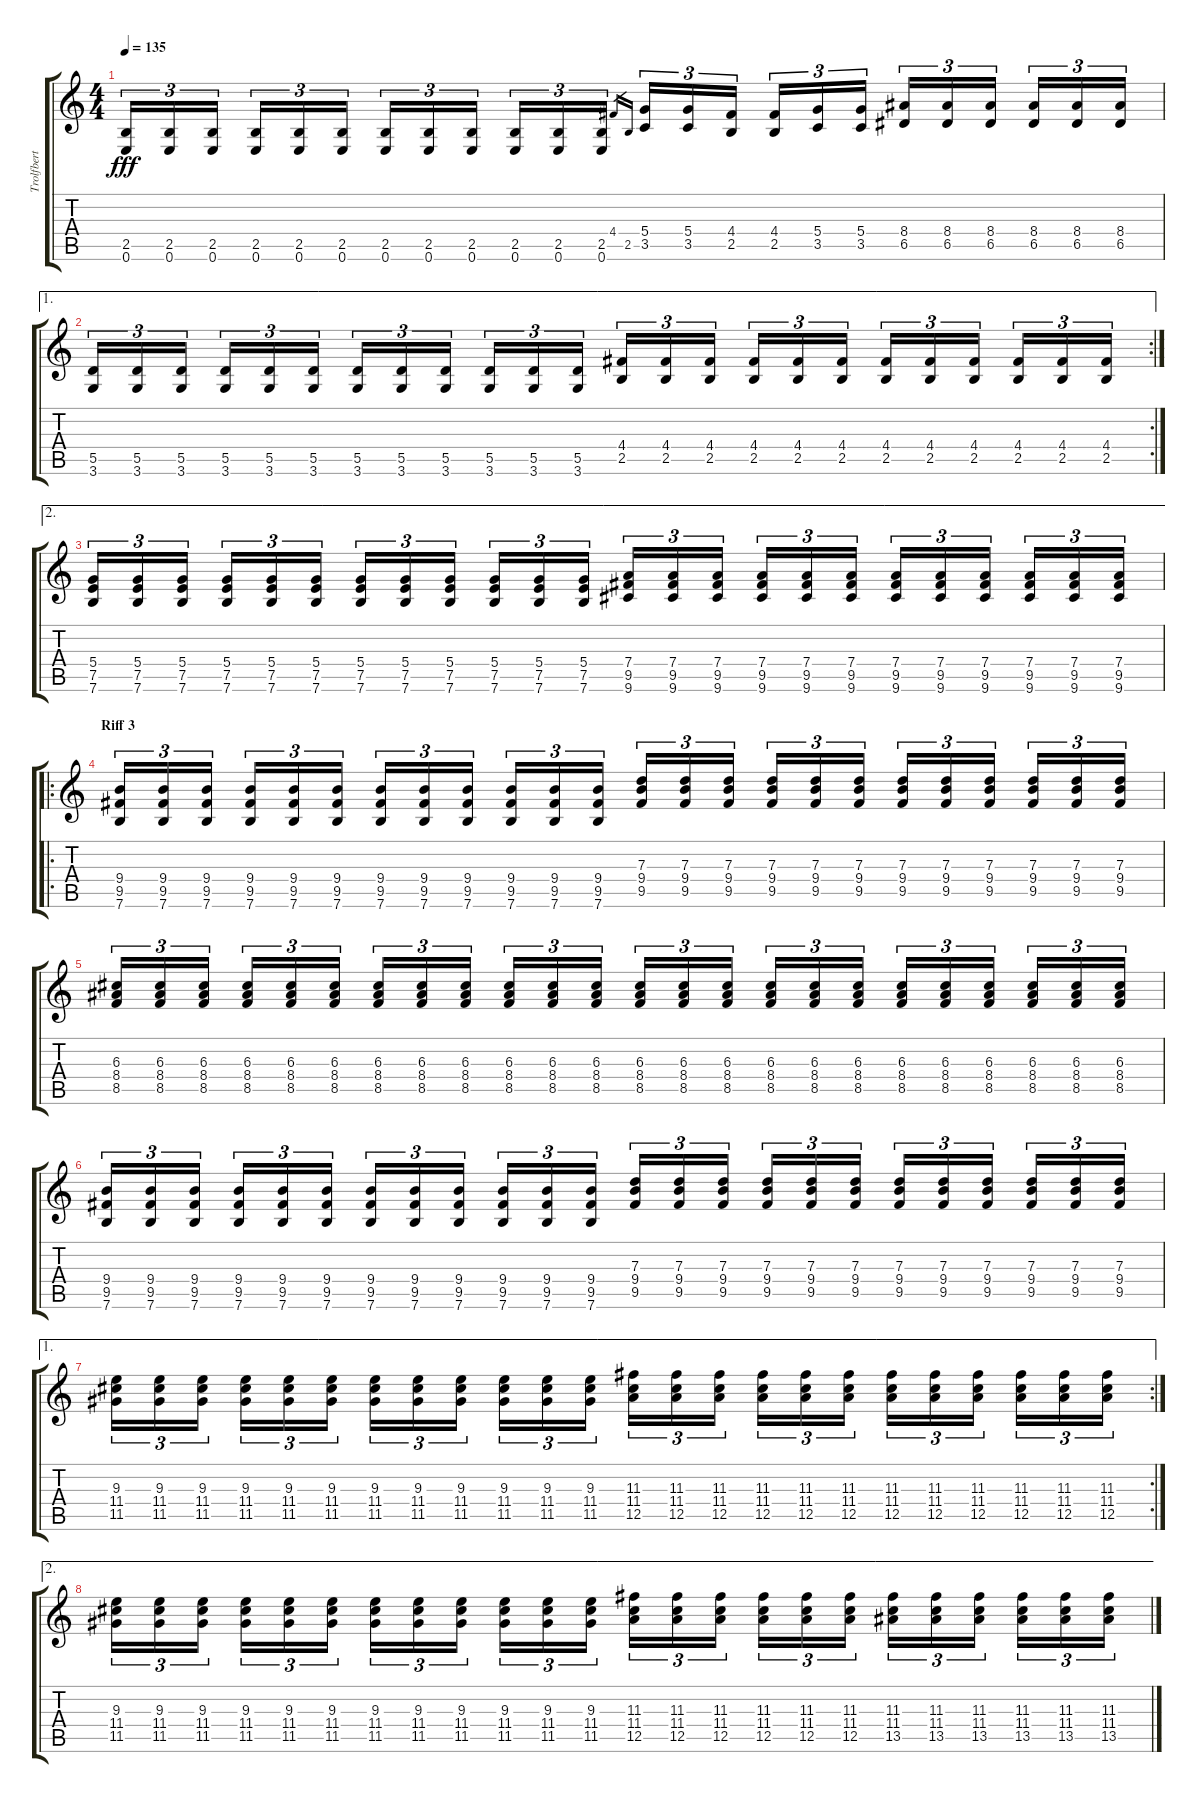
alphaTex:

\track ("Trolfbert Guitar 1" "Trolfbert ") {instrument distortionguitar}
\staff {score tabs}
\tuning (E4 B3 G3 D3 A2 E2) {hide}
\ts (4 4)
\tempo 135
\clef g2
\ks c
(2.5 0.6).16{tu (3 2) dy fff} (2.5 0.6).16{tu (3 2)} (2.5 0.6).16{tu (3 2)} (2.5 0.6).16{tu (3 2)} (2.5 0.6).16{tu (3 2)} (2.5 0.6).16{tu (3 2)} (2.5 0.6).16{tu (3 2)} (2.5 0.6).16{tu (3 2)} (2.5 0.6).16{tu (3 2)} (2.5 0.6).16{tu (3 2)} (2.5 0.6).16{tu (3 2)} (2.5 0.6).16{tu (3 2)} 4.4.16{gr} 2.5.16{gr} (5.4 3.5).16{tu (3 2)} (5.4 3.5).16{tu (3 2)} (4.4 2.5).16{tu (3 2)} (4.4 2.5).16{tu (3 2)} (5.4 3.5).16{tu (3 2)} (5.4 3.5).16{tu (3 2)} (8.4 6.5).16{tu (3 2)} (8.4 6.5).16{tu (3 2)} (8.4 6.5).16{tu (3 2)} (8.4 6.5).16{tu (3 2)} (8.4 6.5).16{tu (3 2)} (8.4 6.5).16{tu (3 2)} |
\ae 1
\rc 2
(5.5 3.6).16{tu (3 2)} (5.5 3.6).16{tu (3 2)} (5.5 3.6).16{tu (3 2)} (5.5 3.6).16{tu (3 2)} (5.5 3.6).16{tu (3 2)} (5.5 3.6).16{tu (3 2)} (5.5 3.6).16{tu (3 2)} (5.5 3.6).16{tu (3 2)} (5.5 3.6).16{tu (3 2)} (5.5 3.6).16{tu (3 2)} (5.5 3.6).16{tu (3 2)} (5.5 3.6).16{tu (3 2)} (4.4 2.5).16{tu (3 2)} (4.4 2.5).16{tu (3 2)} (4.4 2.5).16{tu (3 2)} (4.4 2.5).16{tu (3 2)} (4.4 2.5).16{tu (3 2)} (4.4 2.5).16{tu (3 2)} (4.4 2.5).16{tu (3 2)} (4.4 2.5).16{tu (3 2)} (4.4 2.5).16{tu (3 2)} (4.4 2.5).16{tu (3 2)} (4.4 2.5).16{tu (3 2)} (4.4 2.5).16{tu (3 2)} |
\ae 2
(5.4 7.5 7.6).16{tu (3 2)} (5.4 7.5 7.6).16{tu (3 2)} (5.4 7.5 7.6).16{tu (3 2)} (5.4 7.5 7.6).16{tu (3 2)} (5.4 7.5 7.6).16{tu (3 2)} (5.4 7.5 7.6).16{tu (3 2)} (5.4 7.5 7.6).16{tu (3 2)} (5.4 7.5 7.6).16{tu (3 2)} (5.4 7.5 7.6).16{tu (3 2)} (5.4 7.5 7.6).16{tu (3 2)} (5.4 7.5 7.6).16{tu (3 2)} (5.4 7.5 7.6).16{tu (3 2)} (7.4 9.5 9.6).16{tu (3 2)} (7.4 9.5 9.6).16{tu (3 2)} (7.4 9.5 9.6).16{tu (3 2)} (7.4 9.5 9.6).16{tu (3 2)} (7.4 9.5 9.6).16{tu (3 2)} (7.4 9.5 9.6).16{tu (3 2)} (7.4 9.5 9.6).16{tu (3 2)} (7.4 9.5 9.6).16{tu (3 2)} (7.4 9.5 9.6).16{tu (3 2)} (7.4 9.5 9.6).16{tu (3 2)} (7.4 9.5 9.6).16{tu (3 2)} (7.4 9.5 9.6).16{tu (3 2)} |
\ro
\section ("" "Riff 3")
(9.4 9.5 7.6).16{tu (3 2)} (9.4 9.5 7.6).16{tu (3 2)} (9.4 9.5 7.6).16{tu (3 2)} (9.4 9.5 7.6).16{tu (3 2)} (9.4 9.5 7.6).16{tu (3 2)} (9.4 9.5 7.6).16{tu (3 2)} (9.4 9.5 7.6).16{tu (3 2)} (9.4 9.5 7.6).16{tu (3 2)} (9.4 9.5 7.6).16{tu (3 2)} (9.4 9.5 7.6).16{tu (3 2)} (9.4 9.5 7.6).16{tu (3 2)} (9.4 9.5 7.6).16{tu (3 2)} (7.3 9.4 9.5).16{tu (3 2)} (7.3 9.4 9.5).16{tu (3 2)} (7.3 9.4 9.5).16{tu (3 2)} (7.3 9.4 9.5).16{tu (3 2)} (7.3 9.4 9.5).16{tu (3 2)} (7.3 9.4 9.5).16{tu (3 2)} (7.3 9.4 9.5).16{tu (3 2)} (7.3 9.4 9.5).16{tu (3 2)} (7.3 9.4 9.5).16{tu (3 2)} (7.3 9.4 9.5).16{tu (3 2)} (7.3 9.4 9.5).16{tu (3 2)} (7.3 9.4 9.5).16{tu (3 2)} |
(6.3 8.4 8.5).16{tu (3 2)} (6.3 8.4 8.5).16{tu (3 2)} (6.3 8.4 8.5).16{tu (3 2)} (6.3 8.4 8.5).16{tu (3 2)} (6.3 8.4 8.5).16{tu (3 2)} (6.3 8.4 8.5).16{tu (3 2)} (6.3 8.4 8.5).16{tu (3 2)} (6.3 8.4 8.5).16{tu (3 2)} (6.3 8.4 8.5).16{tu (3 2)} (6.3 8.4 8.5).16{tu (3 2)} (6.3 8.4 8.5).16{tu (3 2)} (6.3 8.4 8.5).16{tu (3 2)} (6.3 8.4 8.5).16{tu (3 2)} (6.3 8.4 8.5).16{tu (3 2)} (6.3 8.4 8.5).16{tu (3 2)} (6.3 8.4 8.5).16{tu (3 2)} (6.3 8.4 8.5).16{tu (3 2)} (6.3 8.4 8.5).16{tu (3 2)} (6.3 8.4 8.5).16{tu (3 2)} (6.3 8.4 8.5).16{tu (3 2)} (6.3 8.4 8.5).16{tu (3 2)} (6.3 8.4 8.5).16{tu (3 2)} (6.3 8.4 8.5).16{tu (3 2)} (6.3 8.4 8.5).16{tu (3 2)} |
(9.4 9.5 7.6).16{tu (3 2)} (9.4 9.5 7.6).16{tu (3 2)} (9.4 9.5 7.6).16{tu (3 2)} (9.4 9.5 7.6).16{tu (3 2)} (9.4 9.5 7.6).16{tu (3 2)} (9.4 9.5 7.6).16{tu (3 2)} (9.4 9.5 7.6).16{tu (3 2)} (9.4 9.5 7.6).16{tu (3 2)} (9.4 9.5 7.6).16{tu (3 2)} (9.4 9.5 7.6).16{tu (3 2)} (9.4 9.5 7.6).16{tu (3 2)} (9.4 9.5 7.6).16{tu (3 2)} (7.3 9.4 9.5).16{tu (3 2)} (7.3 9.4 9.5).16{tu (3 2)} (7.3 9.4 9.5).16{tu (3 2)} (7.3 9.4 9.5).16{tu (3 2)} (7.3 9.4 9.5).16{tu (3 2)} (7.3 9.4 9.5).16{tu (3 2)} (7.3 9.4 9.5).16{tu (3 2)} (7.3 9.4 9.5).16{tu (3 2)} (7.3 9.4 9.5).16{tu (3 2)} (7.3 9.4 9.5).16{tu (3 2)} (7.3 9.4 9.5).16{tu (3 2)} (7.3 9.4 9.5).16{tu (3 2)} |
\ae 1
\rc 2
(9.3 11.4 11.5).16{tu (3 2)} (9.3 11.4 11.5).16{tu (3 2)} (9.3 11.4 11.5).16{tu (3 2)} (9.3 11.4 11.5).16{tu (3 2)} (9.3 11.4 11.5).16{tu (3 2)} (9.3 11.4 11.5).16{tu (3 2)} (9.3 11.4 11.5).16{tu (3 2)} (9.3 11.4 11.5).16{tu (3 2)} (9.3 11.4 11.5).16{tu (3 2)} (9.3 11.4 11.5).16{tu (3 2)} (9.3 11.4 11.5).16{tu (3 2)} (9.3 11.4 11.5).16{tu (3 2)} (11.3 11.4 12.5).16{tu (3 2)} (11.3 11.4 12.5).16{tu (3 2)} (11.3 11.4 12.5).16{tu (3 2)} (11.3 11.4 12.5).16{tu (3 2)} (11.3 11.4 12.5).16{tu (3 2)} (11.3 11.4 12.5).16{tu (3 2)} (11.3 11.4 12.5).16{tu (3 2)} (11.3 11.4 12.5).16{tu (3 2)} (11.3 11.4 12.5).16{tu (3 2)} (11.3 11.4 12.5).16{tu (3 2)} (11.3 11.4 12.5).16{tu (3 2)} (11.3 11.4 12.5).16{tu (3 2)} |
\ae 2
(9.3 11.4 11.5).16{tu (3 2)} (9.3 11.4 11.5).16{tu (3 2)} (9.3 11.4 11.5).16{tu (3 2)} (9.3 11.4 11.5).16{tu (3 2)} (9.3 11.4 11.5).16{tu (3 2)} (9.3 11.4 11.5).16{tu (3 2)} (9.3 11.4 11.5).16{tu (3 2)} (9.3 11.4 11.5).16{tu (3 2)} (9.3 11.4 11.5).16{tu (3 2)} (9.3 11.4 11.5).16{tu (3 2)} (9.3 11.4 11.5).16{tu (3 2)} (9.3 11.4 11.5).16{tu (3 2)} (11.3 11.4 12.5).16{tu (3 2)} (11.3 11.4 12.5).16{tu (3 2)} (11.3 11.4 12.5).16{tu (3 2)} (11.3 11.4 12.5).16{tu (3 2)} (11.3 11.4 12.5).16{tu (3 2)} (11.3 11.4 12.5).16{tu (3 2)} (11.3 11.4 13.5).16{tu (3 2)} (11.3 11.4 13.5).16{tu (3 2)} (11.3 11.4 13.5).16{tu (3 2)} (11.3 11.4 13.5).16{tu (3 2)} (11.3 11.4 13.5).16{tu (3 2)} (11.3 11.4 13.5).16{tu (3 2)}
